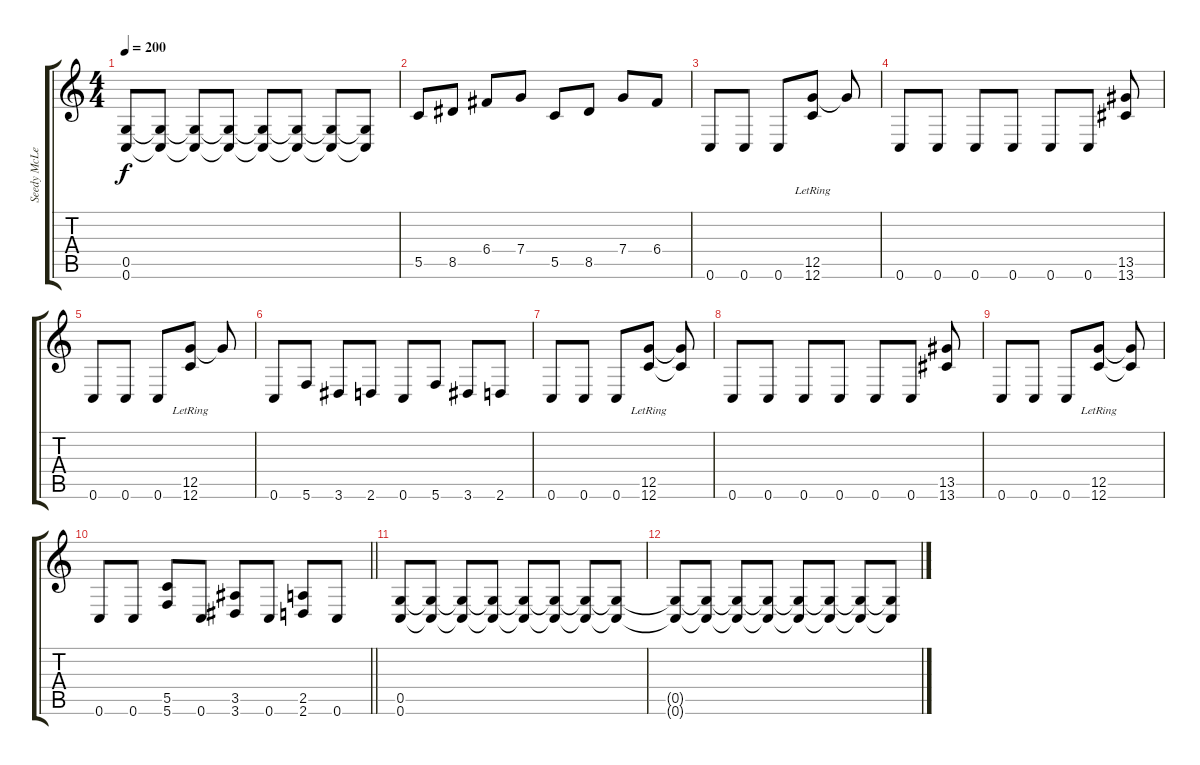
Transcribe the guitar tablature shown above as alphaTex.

\track ("Seedy McLeady" "Seedy McLe") {instrument distortionguitar}
\staff {score tabs}
\tuning (D4 A3 F3 C3 G2 C2) {hide}
\ts (4 4)
\tempo 200
\clef g2
\ks c
(0.5 0.6).8{dy f} (0.5{t} 0.6{t}).8 (0.5{t} 0.6{t}).8 (0.5{t} 0.6{t}).8 (0.5{t} 0.6{t}).8 (0.5{t} 0.6{t}).8 (0.5{t} 0.6{t}).8 (0.5{t} 0.6{t}).8 |
5.5.8 8.5.8 6.4.8 7.4.8 5.5.8 8.5.8 7.4.8 6.4.8 |
0.6.8 0.6.8 0.6.8 (12.5 12.6{lr}).8 12.5{t}.8 |
0.6.8 0.6.8 0.6.8 0.6.8 0.6.8 0.6.8 (13.5 13.6).8 |
0.6.8 0.6.8 0.6.8 (12.5 12.6{lr}).8 12.5{t}.8 |
0.6.8 5.6.8 3.6.8 2.6.8 0.6.8 5.6.8 3.6.8 2.6.8 |
0.6.8 0.6.8 0.6.8 (12.5 12.6{lr}).8 (12.5{t} 12.6{t}).8 |
0.6.8 0.6.8 0.6.8 0.6.8 0.6.8 0.6.8 (13.5 13.6).8 |
0.6.8 0.6.8 0.6.8 (12.5 12.6{lr}).8 (12.5{t} 12.6{t}).8 |
\barLineRight lightlight
0.6.8 0.6.8 (5.5 5.6).8 0.6.8 (3.5 3.6).8 0.6.8 (2.5 2.6).8 0.6.8 |
(0.5 0.6).8 (0.5{t} 0.6{t}).8 (0.5{t} 0.6{t}).8 (0.5{t} 0.6{t}).8 (0.5{t} 0.6{t}).8 (0.5{t} 0.6{t}).8 (0.5{t} 0.6{t}).8 (0.5{t} 0.6{t}).8 |
(0.5{t} 0.6{t}).8 (0.5{t} 0.6{t}).8 (0.5{t} 0.6{t}).8 (0.5{t} 0.6{t}).8 (0.5{t} 0.6{t}).8 (0.5{t} 0.6{t}).8 (0.5{t} 0.6{t}).8 (0.5{t} 0.6{t}).8
